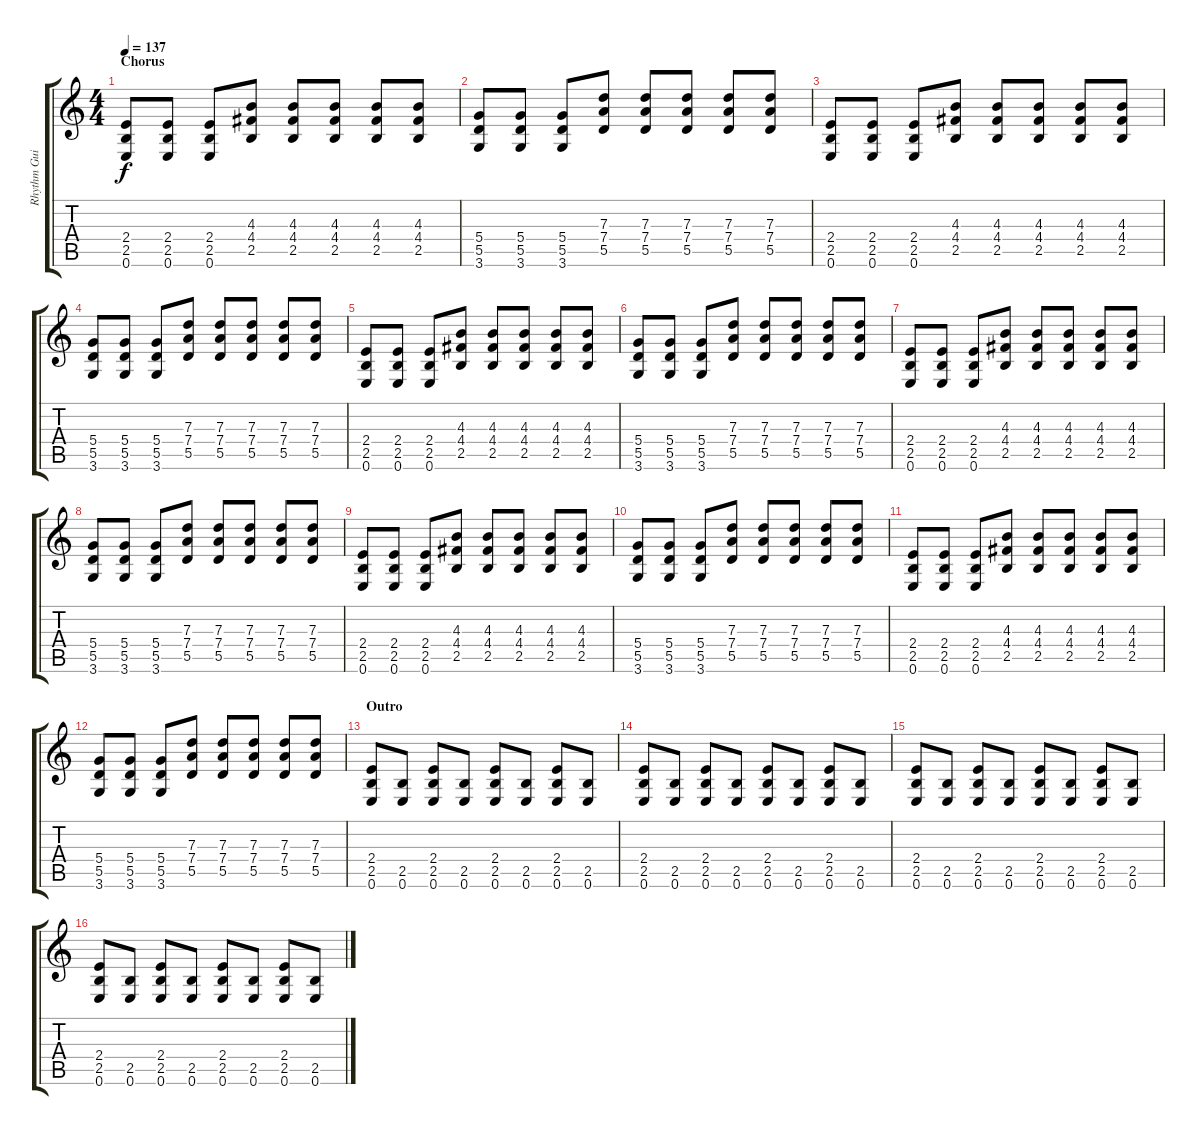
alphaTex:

\track ("Rhythm Guitar" "Rhythm Gui") {instrument electricguitarmuted}
\staff {score tabs}
\tuning (E4 B3 G3 D3 A2 E2) {hide}
\ts (4 4)
\section ("" "Chorus")
\tempo 137
\clef g2
\ks c
(2.4 2.5 0.6).8{dy f instrument distortionguitar} (2.4 2.5 0.6).8 (2.4 2.5 0.6).8 (4.3 4.4 2.5).8 (4.3 4.4 2.5).8 (4.3 4.4 2.5).8 (4.3 4.4 2.5).8 (4.3 4.4 2.5).8 |
(5.4 5.5 3.6).8 (5.4 5.5 3.6).8 (5.4 5.5 3.6).8 (7.3 7.4 5.5).8 (7.3 7.4 5.5).8 (7.3 7.4 5.5).8 (7.3 7.4 5.5).8 (7.3 7.4 5.5).8 |
(2.4 2.5 0.6).8{instrument distortionguitar} (2.4 2.5 0.6).8 (2.4 2.5 0.6).8 (4.3 4.4 2.5).8 (4.3 4.4 2.5).8 (4.3 4.4 2.5).8 (4.3 4.4 2.5).8 (4.3 4.4 2.5).8 |
(5.4 5.5 3.6).8 (5.4 5.5 3.6).8 (5.4 5.5 3.6).8 (7.3 7.4 5.5).8 (7.3 7.4 5.5).8 (7.3 7.4 5.5).8 (7.3 7.4 5.5).8 (7.3 7.4 5.5).8 |
(2.4 2.5 0.6).8{instrument distortionguitar} (2.4 2.5 0.6).8 (2.4 2.5 0.6).8 (4.3 4.4 2.5).8 (4.3 4.4 2.5).8 (4.3 4.4 2.5).8 (4.3 4.4 2.5).8 (4.3 4.4 2.5).8 |
(5.4 5.5 3.6).8 (5.4 5.5 3.6).8 (5.4 5.5 3.6).8 (7.3 7.4 5.5).8 (7.3 7.4 5.5).8 (7.3 7.4 5.5).8 (7.3 7.4 5.5).8 (7.3 7.4 5.5).8 |
(2.4 2.5 0.6).8{instrument distortionguitar} (2.4 2.5 0.6).8 (2.4 2.5 0.6).8 (4.3 4.4 2.5).8 (4.3 4.4 2.5).8 (4.3 4.4 2.5).8 (4.3 4.4 2.5).8 (4.3 4.4 2.5).8 |
(5.4 5.5 3.6).8 (5.4 5.5 3.6).8 (5.4 5.5 3.6).8 (7.3 7.4 5.5).8 (7.3 7.4 5.5).8 (7.3 7.4 5.5).8 (7.3 7.4 5.5).8 (7.3 7.4 5.5).8 |
(2.4 2.5 0.6).8{instrument distortionguitar} (2.4 2.5 0.6).8 (2.4 2.5 0.6).8 (4.3 4.4 2.5).8 (4.3 4.4 2.5).8 (4.3 4.4 2.5).8 (4.3 4.4 2.5).8 (4.3 4.4 2.5).8 |
(5.4 5.5 3.6).8 (5.4 5.5 3.6).8 (5.4 5.5 3.6).8 (7.3 7.4 5.5).8 (7.3 7.4 5.5).8 (7.3 7.4 5.5).8 (7.3 7.4 5.5).8 (7.3 7.4 5.5).8 |
(2.4 2.5 0.6).8{instrument distortionguitar} (2.4 2.5 0.6).8 (2.4 2.5 0.6).8 (4.3 4.4 2.5).8 (4.3 4.4 2.5).8 (4.3 4.4 2.5).8 (4.3 4.4 2.5).8 (4.3 4.4 2.5).8 |
(5.4 5.5 3.6).8 (5.4 5.5 3.6).8 (5.4 5.5 3.6).8 (7.3 7.4 5.5).8 (7.3 7.4 5.5).8 (7.3 7.4 5.5).8 (7.3 7.4 5.5).8 (7.3 7.4 5.5).8 |
\section ("" "Outro")
(2.4 2.5 0.6).8 (2.5 0.6).8 (2.4 2.5 0.6).8 (2.5 0.6).8 (2.4 2.5 0.6).8 (2.5 0.6).8 (2.4 2.5 0.6).8 (2.5 0.6).8 |
(2.4 2.5 0.6).8 (2.5 0.6).8 (2.4 2.5 0.6).8 (2.5 0.6).8 (2.4 2.5 0.6).8 (2.5 0.6).8 (2.4 2.5 0.6).8 (2.5 0.6).8 |
(2.4 2.5 0.6).8 (2.5 0.6).8 (2.4 2.5 0.6).8 (2.5 0.6).8 (2.4 2.5 0.6).8 (2.5 0.6).8 (2.4 2.5 0.6).8 (2.5 0.6).8 |
(2.4 2.5 0.6).8 (2.5 0.6).8 (2.4 2.5 0.6).8 (2.5 0.6).8 (2.4 2.5 0.6).8 (2.5 0.6).8 (2.4 2.5 0.6).8 (2.5 0.6).8
